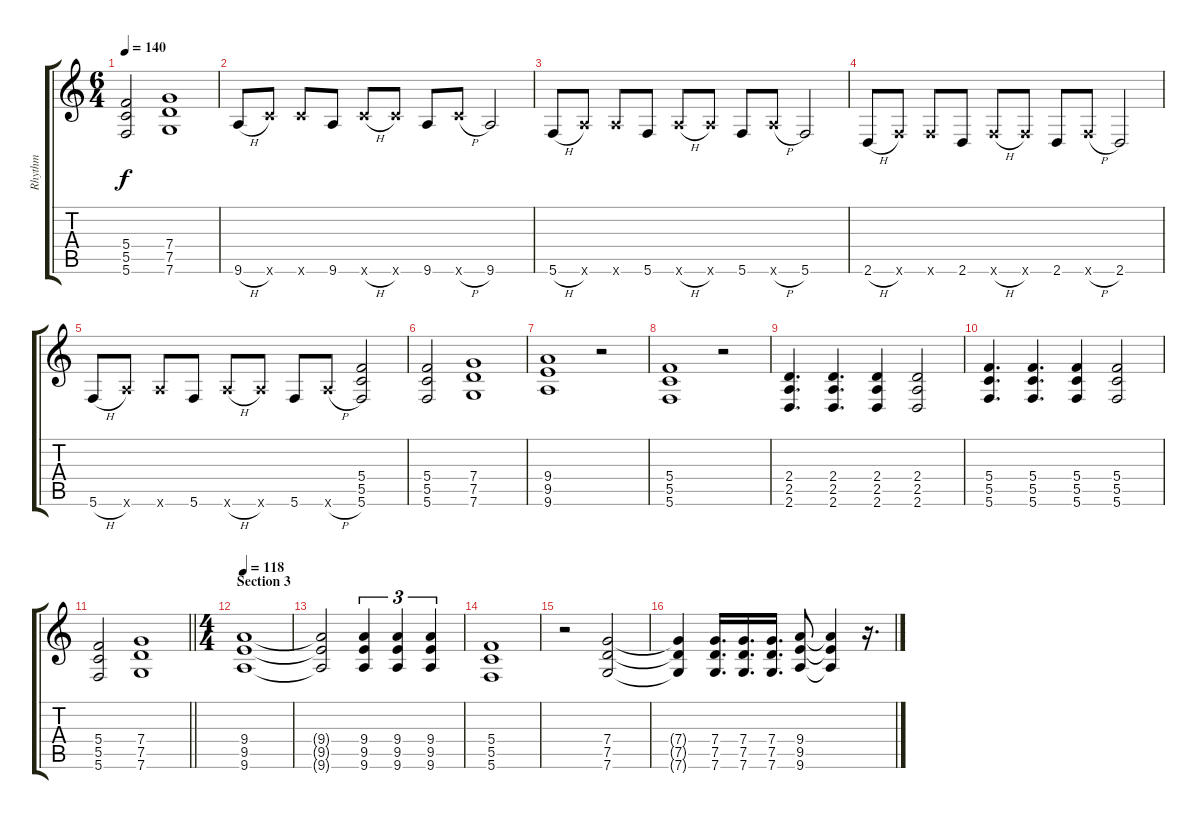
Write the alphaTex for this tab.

\track ("Rhythm" "Rhythm") {instrument overdrivenguitar}
\staff {score tabs}
\tuning (D4 A3 F3 C3 G2 C2) {hide}
\ts (6 4)
\tempo 140
\clef g2
\ks c
(5.4 5.5 5.6).2{dy f} (7.4 7.5 7.6).1 |
9.6{h}.8{volume 16} 12.6{x}.8 12.6{x}.8 9.6.8 12.6{h x}.8 12.6{x}.8 9.6.8 12.6{h x}.8 9.6.2 |
5.6{h}.8 9.6{x}.8 9.6{x}.8 5.6.8 9.6{h x}.8 9.6{x}.8 5.6.8 9.6{h x}.8 5.6.2 |
2.6{h}.8 5.6{x}.8 5.6{x}.8 2.6.8 5.6{h x}.8 5.6{x}.8 2.6.8 5.6{h x}.8 2.6.2 |
5.6{h}.8 9.6{x}.8 9.6{x}.8 5.6.8 9.6{h x}.8 9.6{x}.8 5.6.8 9.6{h x}.8 (5.4 5.5 5.6).2{volume 9} |
(5.4 5.5 5.6).2 (7.4 7.5 7.6).1 |
(9.4 9.5 9.6).1 r.2 |
(5.4 5.5 5.6).1 r.2 |
(2.4 2.5 2.6).4{d} (2.4 2.5 2.6).4{d} (2.4 2.5 2.6).4 (2.4 2.5 2.6).2 |
(5.4 5.5 5.6).4{d} (5.4 5.5 5.6).4{d} (5.4 5.5 5.6).4 (5.4 5.5 5.6).2 |
\barLineRight lightlight
(5.4 5.5 5.6).2 (7.4 7.5 7.6).1 |
\ts (4 4)
\section ("" "Section 3")
\tempo 118
(9.4 9.5 9.6).1 |
(9.4{t} 9.5{t} 9.6{t}).2 (9.4 9.5 9.6).4{tu (3 2)} (9.4 9.5 9.6).4{tu (3 2)} (9.4 9.5 9.6).4{tu (3 2)} |
(5.4 5.5 5.6).1 |
r.2 (7.4 7.5 7.6).2 |
(7.4{t} 7.5{t} 7.6{t}).4 (7.4 7.5 7.6).16{d} (7.4 7.5 7.6).16{d} (7.4 7.5 7.6).16{d} (9.4 9.5 9.6).8 (9.4{t} 9.5{t} 9.6{t}).4 r.16{d}
